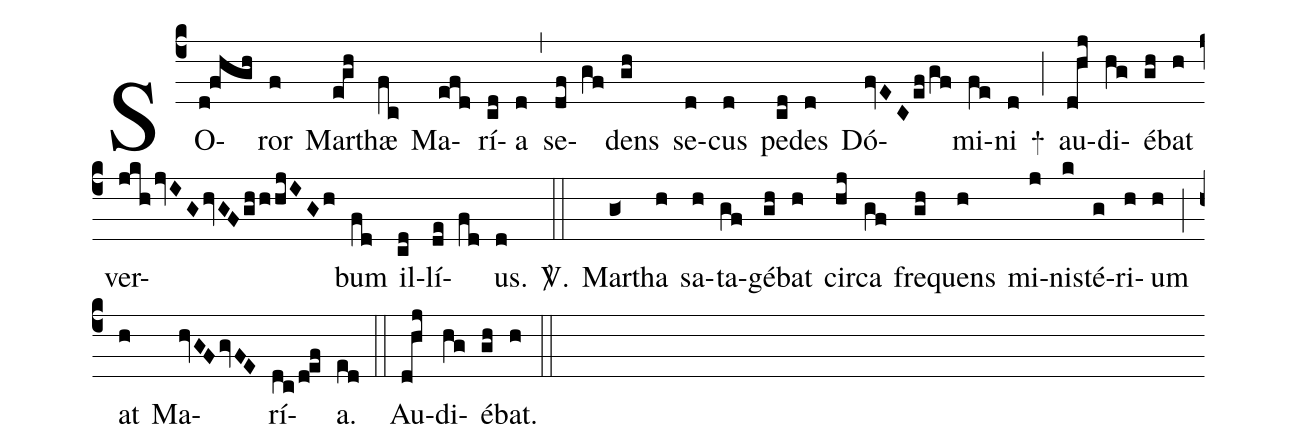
%%
(c4)
SO(d!fhgh)ror(f) Mar(egh)thæ(fc) Ma(efd)rí(cd)a(d) (,)
se(df gf)dens(gh) se(d)cus(d) pe(cd)des(d) Dó(fvECef/gf)mi(fe)ni(d) +(;)
au(dhj)di(hg)é(gh)bat(h) ver(jkh/jvIGhvGFghhhjIGh)bum(fd) il(cd)lí(de fd)us.(d) <sp>V/</sp>.(::)
Mar(g<)tha(h) sa(h)ta(gf)gé(gh)bat(h) cir(hj)ca(gf) fre(gh)quens(h) mi(j)nis(k)té(g)ri(h)um(h) (;)
at(h) Ma(hvGFgvFE)rí(dc/d!ef)a.(ed) (::)
Au(dhj)di(hg)é(gh)bat.(h) (::)
